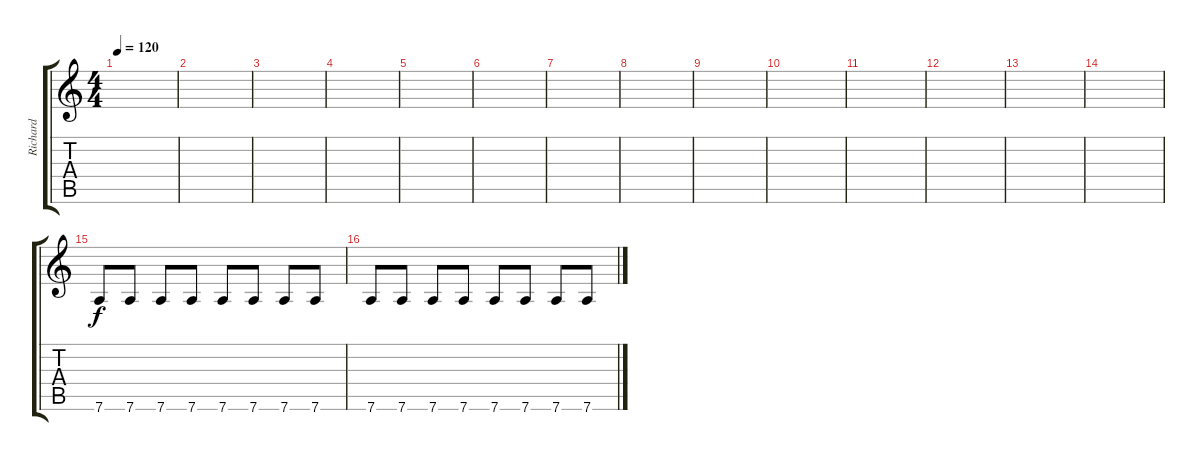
\track ("Richard" "Richard") {instrument distortionguitar}
\staff {score tabs}
\tuning (E4 B3 G3 D3 A2 D2) {hide}
\ts (4 4)
\tempo 120
\clef g2
\ks c
|
|
|
|
|
|
|
|
|
|
|
|
|
|
7.6.8{volume 7} 7.6.8 7.6.8 7.6.8 7.6.8 7.6.8 7.6.8 7.6.8 |
7.6.8 7.6.8 7.6.8 7.6.8 7.6.8 7.6.8 7.6.8 7.6.8
